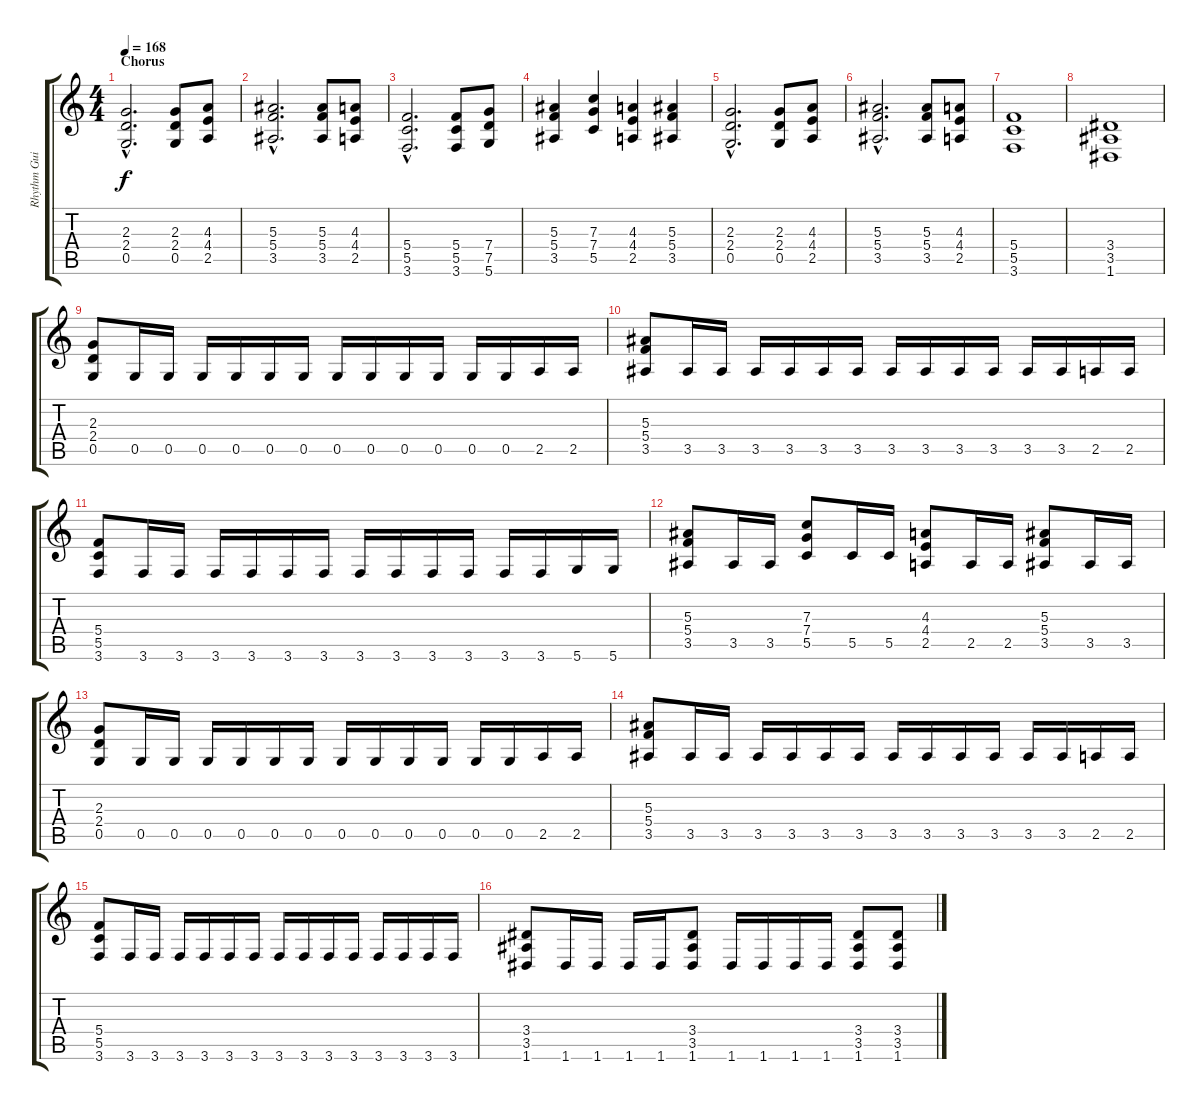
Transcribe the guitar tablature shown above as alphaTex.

\track ("Rhythm Guitar" "Rhythm Gui") {instrument distortionguitar}
\staff {score tabs}
\tuning (D4 A3 F3 C3 G2 D2) {hide}
\ts (4 4)
\section ("" "Chorus")
\tempo 168
\clef g2
\ks c
(2.3{hac} 2.4{hac} 0.5{hac}).2{d dy f} (2.3 2.4 0.5).8 (4.3 4.4 2.5).8 |
(5.3{hac} 5.4{hac} 3.5{hac}).2{d} (5.3 5.4 3.5).8 (4.3 4.4 2.5).8 |
(5.4{hac} 5.5{hac} 3.6{hac}).2{d} (5.4 5.5 3.6).8 (7.4 7.5 5.6).8 |
(5.3 5.4 3.5).4 (7.3 7.4 5.5).4 (4.3 4.4 2.5).4 (5.3 5.4 3.5).4 |
(2.3{hac} 2.4{hac} 0.5{hac}).2{d} (2.3 2.4 0.5).8 (4.3 4.4 2.5).8 |
(5.3{hac} 5.4{hac} 3.5{hac}).2{d} (5.3 5.4 3.5).8 (4.3 4.4 2.5).8 |
(5.4 5.5 3.6).1 |
(3.4 3.5 1.6).1 |
(2.3 2.4 0.5).8 0.5.16 0.5.16 0.5.16 0.5.16 0.5.16 0.5.16 0.5.16 0.5.16 0.5.16 0.5.16 0.5.16 0.5.16 2.5.16 2.5.16 |
(5.3 5.4 3.5).8 3.5.16 3.5.16 3.5.16 3.5.16 3.5.16 3.5.16 3.5.16 3.5.16 3.5.16 3.5.16 3.5.16 3.5.16 2.5.16 2.5.16 |
(5.4 5.5 3.6).8 3.6.16 3.6.16 3.6.16 3.6.16 3.6.16 3.6.16 3.6.16 3.6.16 3.6.16 3.6.16 3.6.16 3.6.16 5.6.16 5.6.16 |
(5.3 5.4 3.5).8 3.5.16 3.5.16 (7.3 7.4 5.5).8 5.5.16 5.5.16 (4.3 4.4 2.5).8 2.5.16 2.5.16 (5.3 5.4 3.5).8 3.5.16 3.5.16 |
(2.3 2.4 0.5).8 0.5.16 0.5.16 0.5.16 0.5.16 0.5.16 0.5.16 0.5.16 0.5.16 0.5.16 0.5.16 0.5.16 0.5.16 2.5.16 2.5.16 |
(5.3 5.4 3.5).8 3.5.16 3.5.16 3.5.16 3.5.16 3.5.16 3.5.16 3.5.16 3.5.16 3.5.16 3.5.16 3.5.16 3.5.16 2.5.16 2.5.16 |
(5.4 5.5 3.6).8 3.6.16 3.6.16 3.6.16 3.6.16 3.6.16 3.6.16 3.6.16 3.6.16 3.6.16 3.6.16 3.6.16 3.6.16 3.6.16 3.6.16 |
(3.4 3.5 1.6).8 1.6.16 1.6.16 1.6.16 1.6.16 (3.4 3.5 1.6).8 1.6.16 1.6.16 1.6.16 1.6.16 (3.4 3.5 1.6).8 (3.4 3.5 1.6).8
